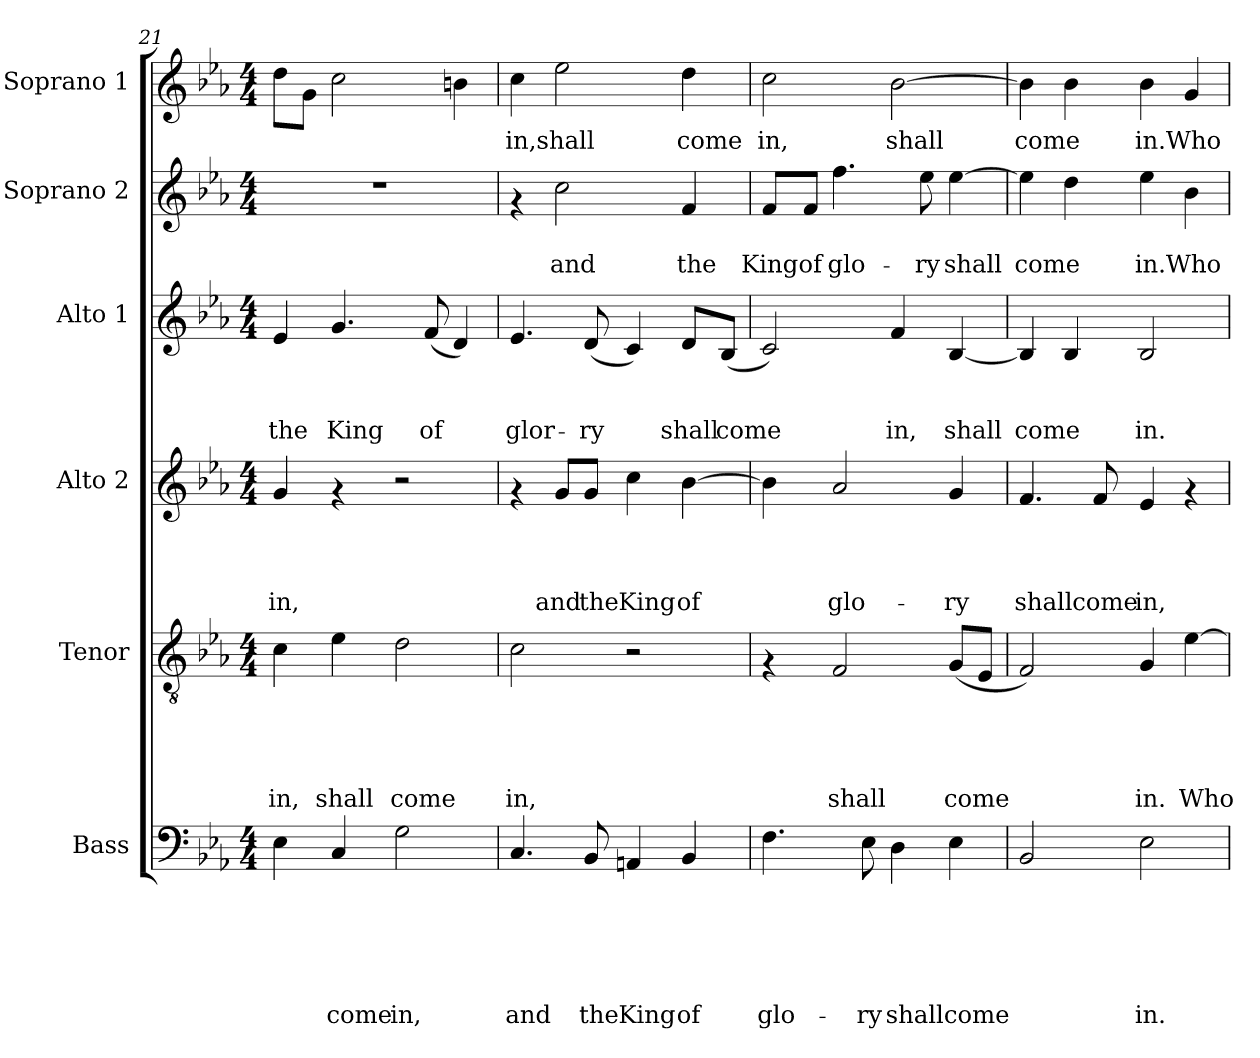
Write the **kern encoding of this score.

**kern	**text	**text	**text	**text	**text	**text	**kern	**text	**text	**text	**text	**text	**kern	**text	**text	**text	**text	**kern	**text	**text	**text	**kern	**text	**text	**kern	**text
*part6	*part6	*part6	*part6	*part6	*part6	*part6	*part5	*part5	*part5	*part5	*part5	*part5	*part4	*part4	*part4	*part4	*part4	*part3	*part3	*part3	*part3	*part2	*part2	*part2	*part1	*part1
*staff6	*staff6	*staff6	*staff6	*staff6	*staff6	*staff6	*staff5	*staff5	*staff5	*staff5	*staff5	*staff5	*staff4	*staff4	*staff4	*staff4	*staff4	*staff3	*staff3	*staff3	*staff3	*staff2	*staff2	*staff2	*staff1	*staff1
*I"Bass	*	*	*	*	*	*	*I"Tenor	*	*	*	*	*	*I"Alto 2	*	*	*	*	*I"Alto 1	*	*	*	*I"Soprano 2	*	*	*I"Soprano 1	*
*clefF4	*	*	*	*	*	*	*clefGv2	*	*	*	*	*	*clefG2	*	*	*	*	*clefG2	*	*	*	*clefG2	*	*	*clefG2	*
*k[b-e-a-]	*	*	*	*	*	*	*k[b-e-a-]	*	*	*	*	*	*k[b-e-a-]	*	*	*	*	*k[b-e-a-]	*	*	*	*k[b-e-a-]	*	*	*k[b-e-a-]	*
*E-:	*	*	*	*	*	*	*E-:	*	*	*	*	*	*E-:	*	*	*	*	*E-:	*	*	*	*E-:	*	*	*E-:	*
*M4/4	*	*	*	*	*	*	*M4/4	*	*	*	*	*	*M4/4	*	*	*	*	*M4/4	*	*	*	*M4/4	*	*	*M4/4	*
=21	=21	=21	=21	=21	=21	=21	=21	=21	=21	=21	=21	=21	=21	=21	=21	=21	=21	=21	=21	=21	=21	=21	=21	=21	=21	=21
!	!	!	!	!	!	!	!	!	!	!	!	!LO:LY:b	!	!	!	!	!LO:LY:b	!	!	!	!LO:LY:b	!	!	!	!	!
4E-\	.	.	.	.	.	.	4c\	.	.	.	.	in,	4g/	.	.	.	in,	4e-/	.	.	the	1r	.	.	8dd\L	.
.	.	.	.	.	.	.	.	.	.	.	.	.	.	.	.	.	.	.	.	.	.	.	.	.	8g\J	.
!	!	!	!	!	!	!LO:LY:b	!	!	!	!	!	!LO:LY:b	!	!	!	!	!	!	!	!	!LO:LY:b	!	!	!	!	!
4C/	.	.	.	.	.	come	4e-\	.	.	.	.	shall	4rf	.	.	.	.	4.g/	.	.	King	.	.	.	2cc\	.
!	!	!	!	!	!	!LO:LY:b	!	!	!	!	!	!LO:LY:b	!	!	!	!	!	!	!	!	!	!	!	!	!	!
2G\	.	.	.	.	.	in,	2d\	.	.	.	.	come	2r	.	.	.	.	.	.	.	.	.	.	.	.	.
!	!	!	!	!	!	!	!	!	!	!	!	!	!	!	!	!	!	!	!	!	!LO:LY:b	!	!	!	!	!
.	.	.	.	.	.	.	.	.	.	.	.	.	.	.	.	.	.	(<8f/	.	.	of	.	.	.	.	.
.	.	.	.	.	.	.	.	.	.	.	.	.	.	.	.	.	.	4d/)	.	.	.	.	.	.	4bn\	.
=22	=22	=22	=22	=22	=22	=22	=22	=22	=22	=22	=22	=22	=22	=22	=22	=22	=22	=22	=22	=22	=22	=22	=22	=22	=22	=22
!	!	!	!	!	!	!LO:LY:b	!	!	!	!	!	!LO:LY:b	!	!	!	!	!	!	!	!	!LO:LY:b	!	!	!	!	!LO:LY:b
4.C/	.	.	.	.	.	and	2c\	.	.	.	.	in,	4rf	.	.	.	.	4.e-/	.	.	glor-	4rf	.	.	4cc\	in,shall
!	!	!	!	!	!	!	!	!	!	!	!	!	!	!	!	!	!LO:LY:b	!	!	!	!	!	!	!LO:LY:b	!	!
.	.	.	.	.	.	.	.	.	.	.	.	.	8g/L	.	.	.	and	.	.	.	.	2cc\	.	and	2ee-\	.
!	!	!	!	!	!	!LO:LY:b	!	!	!	!	!	!	!	!	!	!	!LO:LY:b	!	!	!	!LO:LY:b	!	!	!	!	!
8BB-/	.	.	.	.	.	the	.	.	.	.	.	.	8g/J	.	.	.	the	(<8d/	.	.	-ry	.	.	.	.	.
!	!	!	!	!	!	!LO:LY:b	!	!	!	!	!	!	!	!	!	!	!LO:LY:b	!	!	!	!	!	!	!	!	!
4AAn/	.	.	.	.	.	King	2r	.	.	.	.	.	4cc\	.	.	.	King	4c/)	.	.	.	.	.	.	.	.
!	!	!	!	!	!	!LO:LY:b	!	!	!	!	!	!	!	!	!	!	!LO:LY:b	!	!	!	!LO:LY:b	!	!	!LO:LY:b	!	!LO:LY:b
4BB-/	.	.	.	.	.	of	.	.	.	.	.	.	[>4b-\	.	.	.	of	8d/L	.	.	shall	4f/	.	the	4dd\	come
!	!	!	!	!	!	!	!	!	!	!	!	!	!	!	!	!	!	!	!	!	!LO:LY:b	!	!	!	!	!
.	.	.	.	.	.	.	.	.	.	.	.	.	.	.	.	.	.	(<8B-/J	.	.	come	.	.	.	.	.
=23	=23	=23	=23	=23	=23	=23	=23	=23	=23	=23	=23	=23	=23	=23	=23	=23	=23	=23	=23	=23	=23	=23	=23	=23	=23	=23
!	!	!	!	!	!	!LO:LY:b	!	!	!	!	!	!	!	!	!	!	!	!	!	!	!	!	!	!LO:LY:b	!	!LO:LY:b
4.F\	.	.	.	.	.	glo-	4rF	.	.	.	.	.	4b-\]	.	.	.	.	2c/)	.	.	.	8f/L	.	King	2cc\	in,
!	!	!	!	!	!	!	!	!	!	!	!	!	!	!	!	!	!	!	!	!	!	!	!	!LO:LY:b	!	!
.	.	.	.	.	.	.	.	.	.	.	.	.	.	.	.	.	.	.	.	.	.	8f/J	.	of	.	.
!	!	!	!	!	!	!	!	!	!	!	!	!LO:LY:b	!	!	!	!	!LO:LY:b	!	!	!	!	!	!	!LO:LY:b	!	!
.	.	.	.	.	.	.	2F/	.	.	.	.	shall	2a-/	.	.	.	glo-	.	.	.	.	4.ff\	.	glo-	.	.
!	!	!	!	!	!	!LO:LY:b	!	!	!	!	!	!	!	!	!	!	!	!	!	!	!	!	!	!	!	!
8E-\	.	.	.	.	.	-ry	.	.	.	.	.	.	.	.	.	.	.	.	.	.	.	.	.	.	.	.
!	!	!	!	!	!	!LO:LY:b	!	!	!	!	!	!	!	!	!	!	!	!	!	!	!LO:LY:b	!	!	!	!	!LO:LY:b
4D\	.	.	.	.	.	shall	.	.	.	.	.	.	.	.	.	.	.	4f/	.	.	in,	.	.	.	[>2b-\	shall
!	!	!	!	!	!	!	!	!	!	!	!	!	!	!	!	!	!	!	!	!	!	!	!	!LO:LY:b	!	!
.	.	.	.	.	.	.	.	.	.	.	.	.	.	.	.	.	.	.	.	.	.	8ee-\	.	-ry	.	.
!	!	!	!	!	!	!LO:LY:b	!	!	!	!	!	!LO:LY:b	!	!	!	!	!LO:LY:b	!	!	!	!LO:LY:b	!	!	!LO:LY:b	!	!
4E-\	.	.	.	.	.	come	(<8G/L	.	.	.	.	come	4g/	.	.	.	-ry	[<4B-/	.	.	shall	[>4ee-\	.	shall	.	.
.	.	.	.	.	.	.	8E-/J	.	.	.	.	.	.	.	.	.	.	.	.	.	.	.	.	.	.	.
=24	=24	=24	=24	=24	=24	=24	=24	=24	=24	=24	=24	=24	=24	=24	=24	=24	=24	=24	=24	=24	=24	=24	=24	=24	=24	=24
!	!	!	!	!	!	!	!	!	!	!	!	!	!	!	!	!	!LO:LY:b	!	!	!	!LO:LY:b	!	!	!LO:LY:b	!	!LO:LY:b
2BB-/	.	.	.	.	.	.	2F/)	.	.	.	.	.	4.f/	.	.	.	shall	4B-/]	.	.	come	4ee-\]	.	come	4b-\]	come
.	.	.	.	.	.	.	.	.	.	.	.	.	.	.	.	.	.	4B-/	.	.	.	4dd\	.	.	4b-\	.
!	!	!	!	!	!	!	!	!	!	!	!	!	!	!	!	!	!LO:LY:b	!	!	!	!	!	!	!	!	!
.	.	.	.	.	.	.	.	.	.	.	.	.	8f/	.	.	.	come	.	.	.	.	.	.	.	.	.
!	!	!	!	!	!	!LO:LY:b	!	!	!	!	!	!LO:LY:b	!	!	!	!	!LO:LY:b	!	!	!	!LO:LY:b	!	!	!LO:LY:b	!	!LO:LY:b
2E-\	.	.	.	.	.	in.	4G/	.	.	.	.	in.	4e-/	.	.	.	in,	2B-/	.	.	in.	4ee-\	.	in.Who	4b-\	in.Who
!	!	!	!	!	!	!	!	!	!	!	!	!LO:LY:b	!	!	!	!	!	!	!	!	!	!	!	!	!	!
.	.	.	.	.	.	.	[>4e-\	.	.	.	.	Who	4rf	.	.	.	.	.	.	.	.	4b-\	.	.	4g/	.
=	=	=	=	=	=	=	=	=	=	=	=	=	=	=	=	=	=	=	=	=	=	=	=	=	=	=
*-	*-	*-	*-	*-	*-	*-	*-	*-	*-	*-	*-	*-	*-	*-	*-	*-	*-	*-	*-	*-	*-	*-	*-	*-	*-	*-
